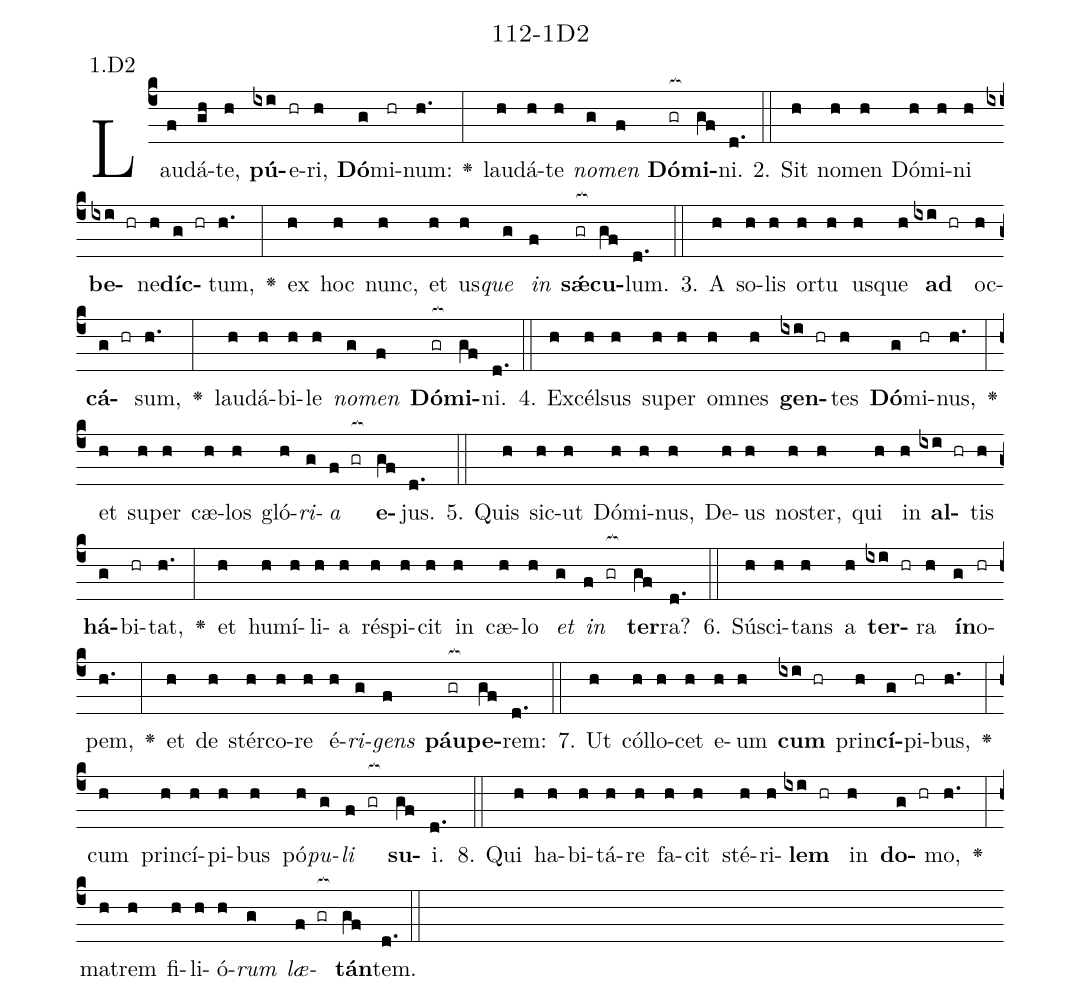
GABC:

name: 112-1D2;
annotation: 1.D2;
%%
(c4)Lau(f)dá(gh)te,(h) <b>pú</b>(ixi)e(hr)ri,(h) <b>Dó</b>(g)mi(hr)num:(h.) <v>\greheightstar</v>(:) lau(h)dá(h)te(h) <i>no</i>(g)<i>men</i>(f) <b>Dó</b>(gr[ocb:1{])<b>mi</b>(gf[ocb:0}])ni.(d.) (::)
2. Sit(h) no(h)men(h) Dó(h)mi(h)ni(h) <b>be</b>(ixi hr)ne(h)<b>díc</b>(g hr)tum,(h.) <v>\greheightstar</v>(:) ex(h) hoc(h) nunc,(h) et(h) us(h)<i>que</i>(g) <i>in</i>(f) <b>sǽ</b>(gr[ocb:1{])<b>cu</b>(gf[ocb:0}])lum.(d.) (::)
3. A(h) so(h)lis(h) or(h)tu(h) us(h)que(h) <b>ad</b>(ixi hr) oc(h)<b>cá</b>(g hr)sum,(h.) <v>\greheightstar</v>(:) lau(h)dá(h)bi(h)le(h) <i>no</i>(g)<i>men</i>(f) <b>Dó</b>(gr[ocb:1{])<b>mi</b>(gf[ocb:0}])ni.(d.) (::)
4. Ex(h)cél(h)sus(h) su(h)per(h) om(h)nes(h) <b>gen</b>(ixi hr)tes(h) <b>Dó</b>(g)mi(hr)nus,(h.) <v>\greheightstar</v>(:) et(h) su(h)per(h) cæ(h)los(h) gló(h)<i>ri</i>(g)<i>a</i>(f gr[ocb:1{]) <b>e</b>(gf[ocb:0}])jus.(d.) (::)
5. Quis(h) sic(h)ut(h) Dó(h)mi(h)nus,(h) De(h)us(h) nos(h)ter,(h) qui(h) in(h) <b>al</b>(ixi hr)tis(h) <b>há</b>(g)bi(hr)tat,(h.) <v>\greheightstar</v>(:) et(h) hu(h)mí(h)li(h)a(h) ré(h)spi(h)cit(h) in(h) cæ(h)lo(h) <i>et</i>(g) <i>in</i>(f gr[ocb:1{]) <b>ter</b>(gf[ocb:0}])ra?(d.) (::)
6. Sú(h)sci(h)tans(h) a(h) <b>ter</b>(ixi hr)ra(h) <b>ín</b>(g)o(hr)pem,(h.) <v>\greheightstar</v>(:) et(h) de(h) stér(h)co(h)re(h) é(h)<i>ri</i>(g)<i>gens</i>(f) <b>páu</b>(gr[ocb:1{])<b>pe</b>(gf[ocb:0}])rem:(d.) (::)
7. Ut(h) cól(h)lo(h)cet(h) e(h)um(h) <b>cum</b>(ixi hr) prin(h)<b>cí</b>(g)pi(hr)bus,(h.) <v>\greheightstar</v>(:) cum(h) prin(h)cí(h)pi(h)bus(h) pó(h)<i>pu</i>(g)<i>li</i>(f gr[ocb:1{]) <b>su</b>(gf[ocb:0}])i.(d.) (::)
8. Qui(h) ha(h)bi(h)tá(h)re(h) fa(h)cit(h) sté(h)ri(h)<b>lem</b>(ixi hr) in(h) <b>do</b>(g hr)mo,(h.) <v>\greheightstar</v>(:) ma(h)trem(h) fi(h)li(h)ó(h)<i>rum</i>(g) <i>læ</i>(f gr[ocb:1{])<b>tán</b>(gf[ocb:0}])tem.(d.) (::)
